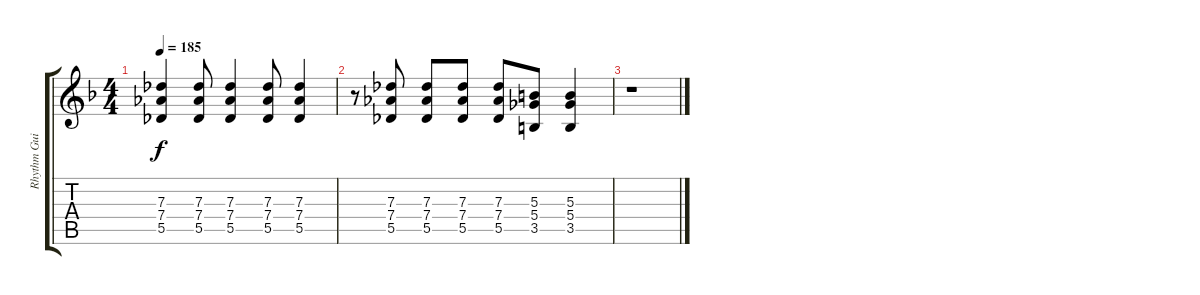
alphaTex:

\track ("Rhythm Guitar" "Rhythm Gui") {instrument distortionguitar}
\staff {score tabs}
\tuning (Eb4 Bb3 Gb3 Db3 Ab2 Eb2) {hide}
\ts (4 4)
\tempo 185
\clef g2
\ks f
(7.3 7.4 5.5).4{dy f} (7.3 7.4 5.5).8 (7.3 7.4 5.5).4 (7.3 7.4 5.5).8 (7.3 7.4 5.5).4 |
r.8 (7.3 7.4 5.5).8 (7.3 7.4 5.5).8 (7.3 7.4 5.5).8 (7.3 7.4 5.5).8 (5.3 5.4 3.5).8 (5.3 5.4 3.5).4 |
r.1
